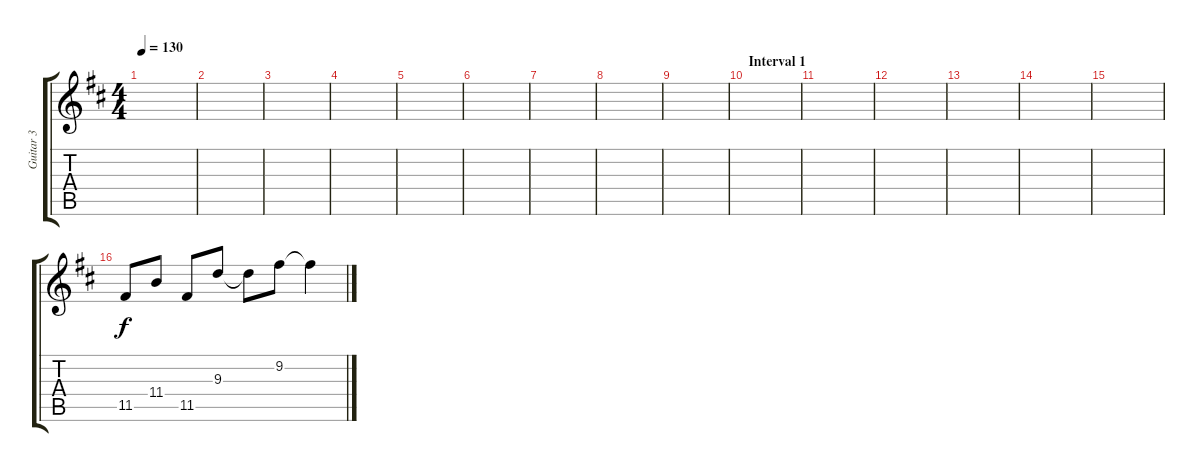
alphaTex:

\track ("Guitar 3" "Guitar 3") {instrument overdrivenguitar}
\staff {score tabs}
\tuning (D4 A3 F3 C3 G2 D2) {hide}
\ts (4 4)
\tempo 130
\clef g2
\ks d
|
|
|
|
|
|
|
|
|
\section ("" "Interval 1")
|
|
|
|
|
|
11.5.8 11.4.8 11.5.8 9.3.8 9.3{t}.8 9.2.8 9.2{t}.4
